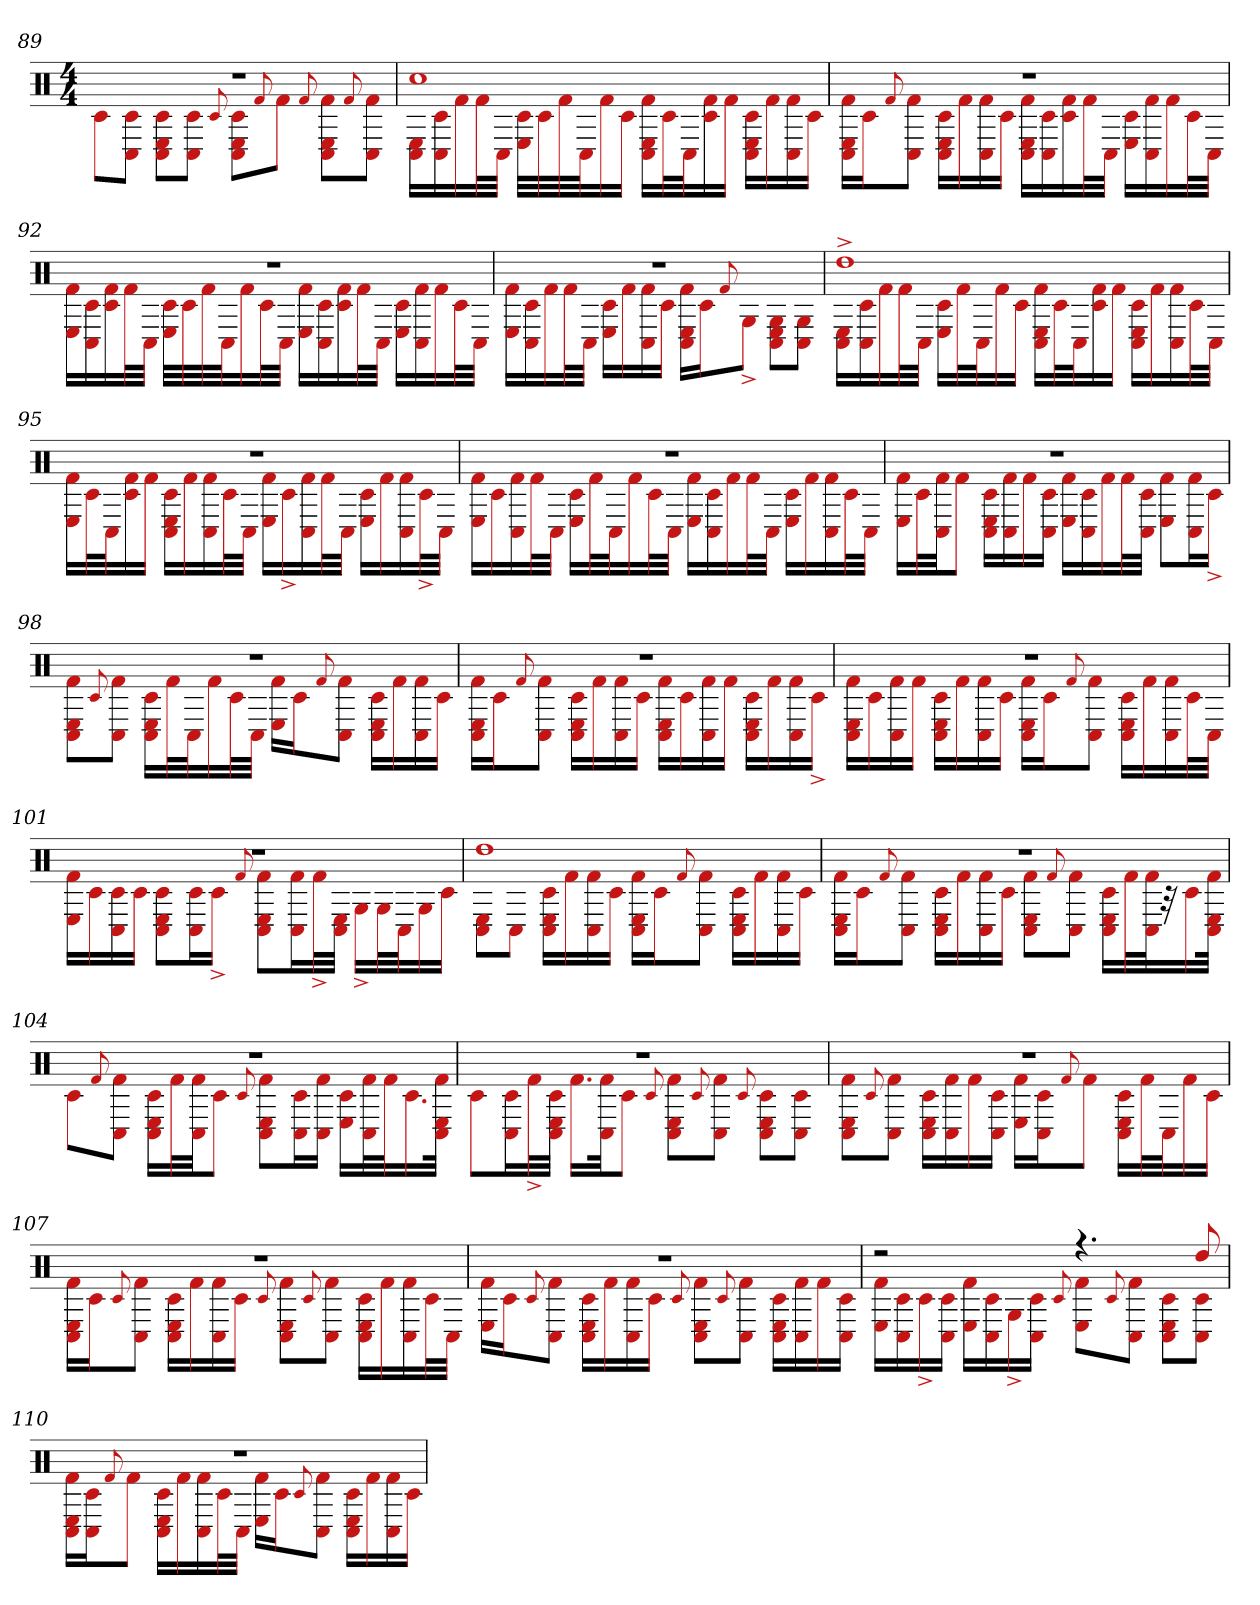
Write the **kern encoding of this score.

**kern
*part1
*staff1
*clefX
*k[]
*M4/4
=89
*^
1r	8c#L
.	8C# 8c#J
.	8C# 8E 8c#L
.	8C# 8c#J
.	8qqc#
.	8C# 8E 8c#L
.	8qqf#
.	8f#J
.	8qqf#
.	8C# 8E 8f#L
.	8qqf#
.	8C# 8f#J
=90	=90
1cc#	16C# 16ELL
.	16c# 16C#
.	16f#
.	32f#L
.	32C#JJJ
.	32c# 32ELLL
.	32c#
.	32f#
.	32C#J
.	16f#
.	16c#JJ
.	16C# 16f# 16ELL
.	32c#L
.	32C#J
.	16c# 16f#
.	16f#JJ
.	16C# 16c# 16ELL
.	16f#
.	16C# 16f#
.	16c#JJ
=91	=91
1r	16C# 16f# 16ELL
.	16c#J
.	8qqf#
.	8C# 8f#J
.	16c# 16C# 16ELL
.	16f#
.	16C# 16f#
.	16c#JJ
.	16C# 16f# 16ELL
.	16c# 16C#
.	16c# 16f#
.	32f#L
.	32C#JJJ
.	16E 16c#LL
.	16f# 16C#
.	16f#
.	32c#L
.	32C#JJJ
=92	=92
1r	16f# 16ELL
.	16c# 16C#
.	16c# 16f#
.	32f#L
.	32C#JJJ
.	32E 32c#LLL
.	32c#
.	32f#
.	32C#J
.	16f#
.	32c#L
.	32C#JJJ
.	16E 16f#LL
.	16c# 16C#
.	16c# 16f#
.	32f#L
.	32C#JJJ
.	16c# 16ELL
.	16f# 16C#
.	16f#
.	32c#L
.	32C#JJJ
=93	=93
1r	16f# 16ELL
.	16c# 16C#
.	16f#
.	32f#L
.	32C#JJJ
.	16c# 16ELL
.	16f#
.	16C# 16f#
.	16c#JJ
.	16C# 16E 16f#LL
.	16c#J
.	8qqf#
.	8G^J
.	8C# 8E 8GL
.	8C# 8GJ
=94	=94
1dd^	16C# 16ELL
.	16c# 16C#
.	16f#
.	32f#L
.	32C#JJJ
.	16E 16c#LL
.	32f#L
.	32C#J
.	16f#
.	16c#JJ
.	16C# 16E 16f#LL
.	32c#L
.	32C#J
.	16c# 16f#
.	16f#JJ
.	16C# 16c# 16ELL
.	16f#
.	16C# 16f#
.	32c#L
.	32C#JJJ
=95	=95
1r	16f# 16ELL
.	32c#L
.	32C#J
.	16f# 16c#
.	16f#JJ
.	16C# 16c# 16ELL
.	16f#
.	16C# 16f#
.	32c#L
.	32C#JJJ
.	16E 16f#LL
.	16c#^
.	16C# 16f#
.	32f#L
.	32C#JJJ
.	16c# 16ELL
.	16f#
.	16C# 16f#
.	32c#^L
.	32C#JJJ
=96	=96
1r	16E 16f#LL
.	16c#
.	16C# 16f#
.	32f#L
.	32C#JJJ
.	16E 16c#LL
.	32f#L
.	32C#J
.	16f#
.	32c#L
.	32C#JJJ
.	16E 16f#LL
.	16c# 16C#
.	16f#
.	32f#L
.	32C#JJJ
.	16c# 16ELL
.	16f#
.	16C# 16f#
.	32c#L
.	32C#JJJ
=97	=97
1r	16f# 16ELL
.	32c#L
.	32C# 32f#JJ
.	8f#J
.	16C# 16c# 16ELL
.	16f# 16C#
.	16f#
.	16c# 16C#JJ
.	16E 16f#LL
.	16c# 16C#
.	16f#
.	32f#L
.	32C# 32c#JJJ
.	8E 8f#L
.	16C# 16f#L
.	16c#^JJ
=98	=98
1r	8C# 8E 8f#L
.	8qqc#
.	8C# 8f#J
.	16C# 16E 16c#LL
.	32f#L
.	32C#J
.	16f#
.	32c#L
.	32C#JJJ
.	16f# 16ELL
.	16c#J
.	8qqf#
.	8C# 8f#J
.	16C# 16c# 16ELL
.	16f#
.	16C# 16f#
.	16c#JJ
=99	=99
1r	16C# 16f# 16ELL
.	16c#J
.	8qqf#
.	8C# 8f#J
.	16C# 16E 16c#LL
.	16f#
.	16C# 16f#
.	16c#JJ
.	16C# 16E 16f#LL
.	16c#
.	16C# 16f#
.	16f#JJ
.	16C# 16c# 16ELL
.	16f#
.	16C# 16f#
.	16c#^JJ
=100	=100
1r	16C# 16E 16f#LL
.	16c#
.	16C# 16f#
.	16f#JJ
.	16C# 16E 16c#LL
.	16f#
.	16C# 16f#
.	16c#JJ
.	16C# 16E 16f#LL
.	16c#J
.	8qqf#
.	8C# 8f#J
.	16C# 16c# 16ELL
.	16f#
.	16C# 16f#
.	32c#L
.	32C#JJJ
=101	=101
1r	16E 16f#LL
.	16c#
.	16C# 16c#
.	16c#JJ
.	8C# 8E 8c#L
.	16C# 16c#L
.	16c#^JJ
.	8qqf#
.	8C# 8E 8f#L
.	16C# 16f#L
.	32f#^L
.	32C# 32EJJJ
.	16G^LL
.	32GL
.	32C#J
.	16G
.	16c#JJ
=102	=102
1dd	8C# 8EL
.	8C#J
.	16C# 16E 16c#LL
.	16f#
.	16C# 16f#
.	16c#JJ
.	16C# 16E 16f#LL
.	16c#J
.	8qqf#
.	8C# 8f#J
.	16C# 16c# 16ELL
.	16f#
.	16C# 16f#
.	16c#JJ
=103	=103
1r	16C# 16f# 16ELL
.	16c#J
.	8qqf#
.	8C# 8f#J
.	16C# 16c# 16ELL
.	16f#
.	16C# 16f#
.	16c#JJ
.	8C# 8E 8f#L
.	8qqf#
.	8C# 8f#J
.	16C# 16c# 16ELL
.	32f#L
.	32C# 32f#J
.	32r
.	16c#
.	32C# 32E 32f#JJk
=104	=104
1r	8c#L
.	8qqf#
.	8C# 8f#J
.	16C# 16E 16c#LL
.	32f#L
.	32C# 32f#JJ
.	8c#J
.	8qqc#
.	8C# 8E 8f#L
.	16C# 16c#L
.	16f# 16C#JJ
.	16c# 16ELL
.	32f# 32C#L
.	32f#J
.	16.c#
.	32C# 32E 32f#JJk
=105	=105
1r	8c#L
.	16C# 16c#L
.	32f#^L
.	32c# 32C# 32EJJJ
.	16.f#LL
.	32C# 32f#Jk
.	8c#J
.	8qqc#
.	8C# 8E 8f#L
.	8qqc#
.	8C# 8f#J
.	8qqc#
.	8C# 8E 8c#L
.	8C# 8c#J
=106	=106
1r	8C# 8E 8f#L
.	8qqc#
.	8C# 8f#J
.	16C# 16E 16c#LL
.	16f# 16C#
.	16f#
.	16c# 16C#JJ
.	16E 16f#LL
.	16c# 16C#J
.	8qqf#
.	8f#J
.	16C# 16c# 16ELL
.	32f#L
.	32C#J
.	16f#
.	16c#JJ
=107	=107
1r	16C# 16f# 16ELL
.	16c#J
.	8qqc#
.	8C# 8f#J
.	16C# 16c# 16ELL
.	16f#
.	16C# 16f#
.	16c#JJ
.	8qqc#
.	8C# 8E 8f#L
.	8qqc#
.	8C# 8f#J
.	16C# 16c# 16ELL
.	16f#
.	16C# 16f#
.	32c#L
.	32C#JJJ
=108	=108
1r	16E 16f#LL
.	16c#J
.	8qqc#
.	8C# 8f#J
.	16C# 16c# 16ELL
.	16f#
.	16C# 16f#
.	16c#JJ
.	8qqc#
.	8C# 8E 8f#L
.	8qqc#
.	8C# 8f#J
.	16C# 16E 16c#LL
.	16f# 16C#
.	16f#
.	16c# 16C#JJ
=109	=109
2r	16E 16f#LL
.	16c# 16C#
.	16c#^
.	16c# 16C#JJ
.	16E 16f#LL
.	16c# 16C#
.	16G^
.	16c# 16C#JJ
.	8qqc#
4.r	8E 8f#L
.	8qqc#
.	8C# 8f#J
.	8C# 8E 8c#L
8dd	8C# 8c#J
=110	=110
1r	16C# 16E 16f#LL
.	16c# 16C#J
.	8qqf#
.	8f#J
.	16C# 16c# 16ELL
.	16f#
.	16C# 16f#
.	32c#L
.	32C#JJJ
.	16E 16f#LL
.	16c#J
.	8qqc#
.	8C# 8f#J
.	16C# 16c# 16ELL
.	16f#
.	16C# 16f#
.	16c#JJ
*v	*v
=
*-
